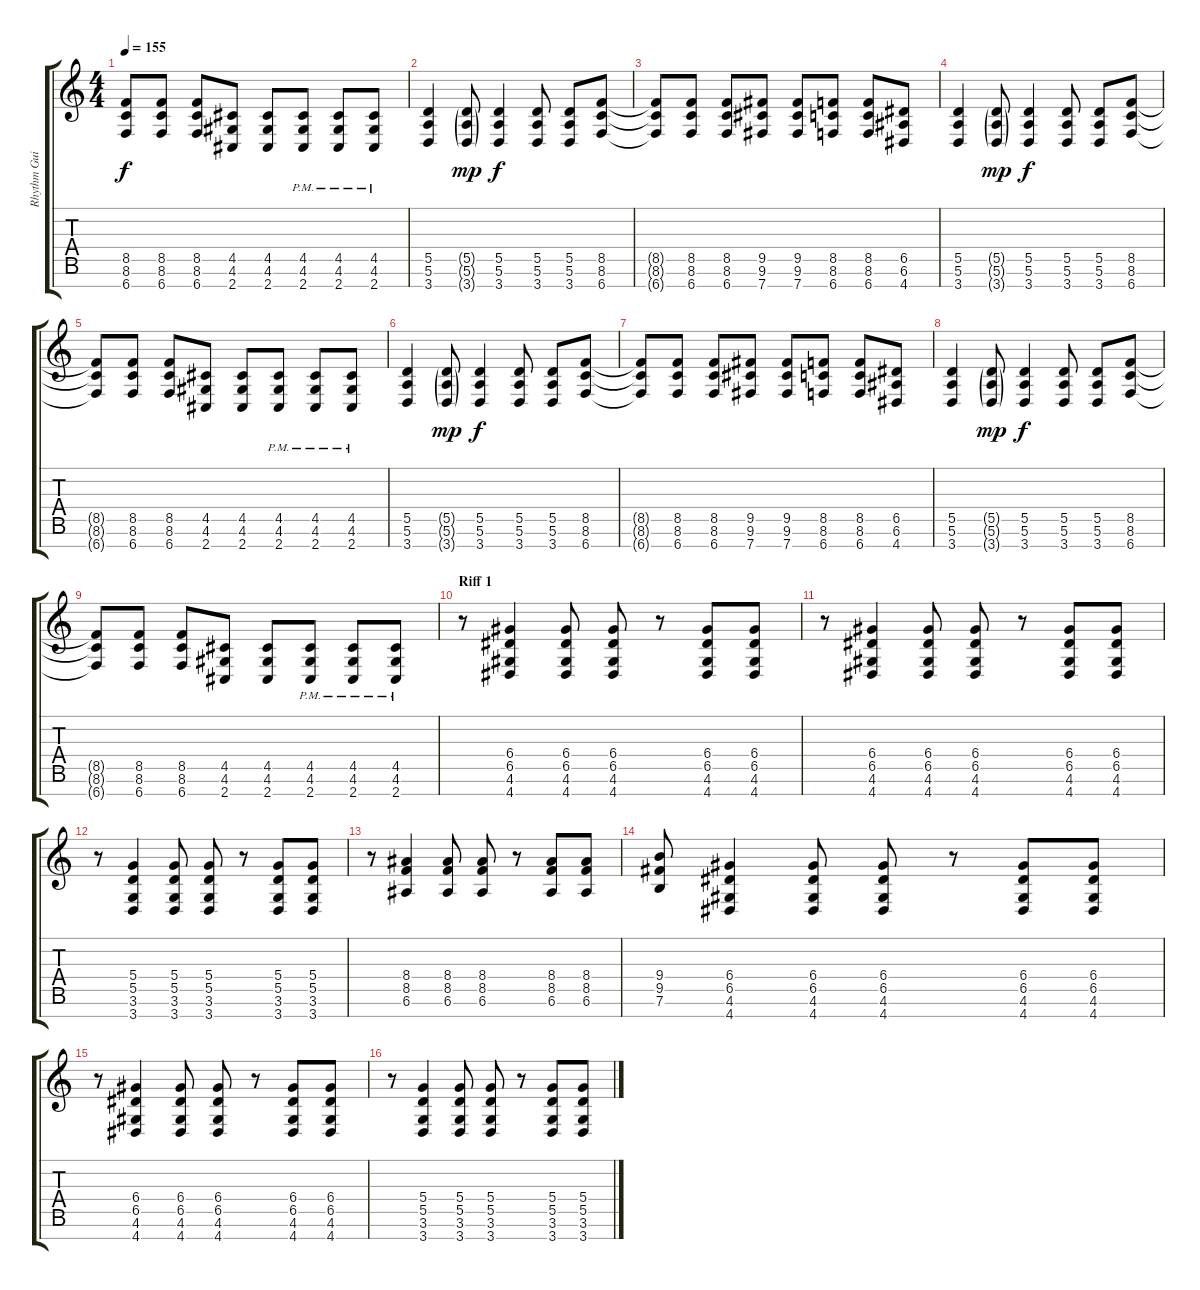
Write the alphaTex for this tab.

\track ("Rhythm Guitar L" "Rhythm Gui") {instrument overdrivenguitar}
\staff {score tabs}
\tuning (E4 B3 G3 D3 A2 E2 B1) {hide}
\ts (4 4)
\tempo 155
\clef g2
\ks c
(8.5{t} 8.6{t} 6.7{t}).8{dy f} (8.5 8.6 6.7).8 (8.5 8.6 6.7).8 (4.5 4.6 2.7).8 (4.5 4.6 2.7).8 (4.5{pm} 4.6{pm} 2.7{pm}).8 (4.5{pm} 4.6{pm} 2.7{pm}).8 (4.5{pm} 4.6{pm} 2.7{pm}).8 |
(5.5 5.6 3.7).4 (5.5{g} 5.6{g} 3.7{g}).8{dy mp} (5.5 5.6 3.7).4{dy f} (5.5 5.6 3.7).8 (5.5 5.6 3.7).8 (8.5 8.6 6.7).8 |
(8.5{t} 8.6{t} 6.7{t}).8 (8.5 8.6 6.7).8 (8.5 8.6 6.7).8 (9.5 9.6 7.7).8 (9.5 9.6 7.7).8 (8.5 8.6 6.7).8 (8.5 8.6 6.7).8 (6.5 6.6 4.7).8 |
(5.5 5.6 3.7).4 (5.5{g} 5.6{g} 3.7{g}).8{dy mp} (5.5 5.6 3.7).4{dy f} (5.5 5.6 3.7).8 (5.5 5.6 3.7).8 (8.5 8.6 6.7).8 |
(8.5{t} 8.6{t} 6.7{t}).8 (8.5 8.6 6.7).8 (8.5 8.6 6.7).8 (4.5 4.6 2.7).8 (4.5 4.6 2.7).8 (4.5{pm} 4.6{pm} 2.7{pm}).8 (4.5{pm} 4.6{pm} 2.7{pm}).8 (4.5{pm} 4.6{pm} 2.7{pm}).8 |
(5.5 5.6 3.7).4 (5.5{g} 5.6{g} 3.7{g}).8{dy mp} (5.5 5.6 3.7).4{dy f} (5.5 5.6 3.7).8 (5.5 5.6 3.7).8 (8.5 8.6 6.7).8 |
(8.5{t} 8.6{t} 6.7{t}).8 (8.5 8.6 6.7).8 (8.5 8.6 6.7).8 (9.5 9.6 7.7).8 (9.5 9.6 7.7).8 (8.5 8.6 6.7).8 (8.5 8.6 6.7).8 (6.5 6.6 4.7).8 |
(5.5 5.6 3.7).4 (5.5{g} 5.6{g} 3.7{g}).8{dy mp} (5.5 5.6 3.7).4{dy f} (5.5 5.6 3.7).8 (5.5 5.6 3.7).8 (8.5 8.6 6.7).8 |
(8.5{t} 8.6{t} 6.7{t}).8 (8.5 8.6 6.7).8 (8.5 8.6 6.7).8 (4.5 4.6 2.7).8 (4.5 4.6 2.7).8 (4.5{pm} 4.6{pm} 2.7{pm}).8 (4.5{pm} 4.6{pm} 2.7{pm}).8 (4.5{pm} 4.6{pm} 2.7{pm}).8 |
\section ("" "Riff 1")
r.8 (6.4 6.5 4.6 4.7).4 (6.4 6.5 4.6 4.7).8 (6.4 6.5 4.6 4.7).8 r.8 (6.4 6.5 4.6 4.7).8 (6.4 6.5 4.6 4.7).8 |
r.8 (6.4 6.5 4.6 4.7).4 (6.4 6.5 4.6 4.7).8 (6.4 6.5 4.6 4.7).8 r.8 (6.4 6.5 4.6 4.7).8 (6.4 6.5 4.6 4.7).8 |
r.8 (5.4 5.5 3.6 3.7).4 (5.4 5.5 3.6 3.7).8 (5.4 5.5 3.6 3.7).8 r.8 (5.4 5.5 3.6 3.7).8 (5.4 5.5 3.6 3.7).8 |
r.8 (8.4 8.5 6.6).4 (8.4 8.5 6.6).8 (8.4 8.5 6.6).8 r.8 (8.4 8.5 6.6).8 (8.4 8.5 6.6).8 |
(9.4 9.5 7.6).8 (6.4 6.5 4.6 4.7).4 (6.4 6.5 4.6 4.7).8 (6.4 6.5 4.6 4.7).8 r.8 (6.4 6.5 4.6 4.7).8 (6.4 6.5 4.6 4.7).8 |
r.8 (6.4 6.5 4.6 4.7).4 (6.4 6.5 4.6 4.7).8 (6.4 6.5 4.6 4.7).8 r.8 (6.4 6.5 4.6 4.7).8 (6.4 6.5 4.6 4.7).8 |
r.8 (5.4 5.5 3.6 3.7).4 (5.4 5.5 3.6 3.7).8 (5.4 5.5 3.6 3.7).8 r.8 (5.4 5.5 3.6 3.7).8 (5.4 5.5 3.6 3.7).8
